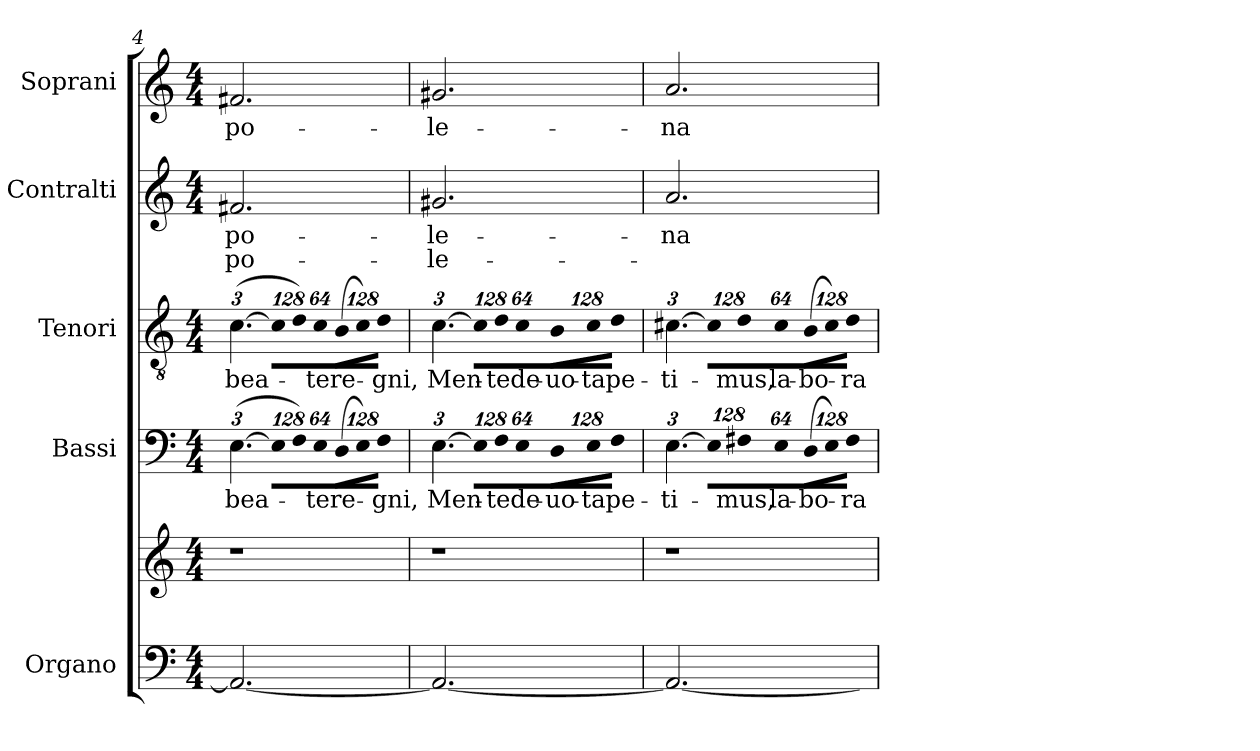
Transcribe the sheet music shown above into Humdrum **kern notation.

**kern	**kern	**kern	**text	**kern	**text	**kern	**text	**text	**kern	**text
*part5	*part5	*part4	*part4	*part3	*part3	*part2	*part2	*part2	*part1	*part1
*staff6	*staff5	*staff4	*staff4	*staff3	*staff3	*staff2	*staff2	*staff2	*staff1	*staff1
*I"Organo	*	*I"Bassi	*	*I"Tenori	*	*I"Contralti	*	*	*I"Soprani	*
*I'Org.	*	*I'B.	*	*I'T.	*	*I'C.	*	*	*I'S.	*
*clefF4	*clefG2	*clefF4	*	*clefGv2	*	*clefG2	*	*	*clefG2	*
*	*	*	*	*ITrd7c12	*	*	*	*	*	*
*k[]	*k[]	*k[]	*	*k[]	*	*k[]	*	*	*k[]	*
*C:	*C:	*C:	*	*C:	*	*C:	*	*	*C:	*
*M4/4	*M4/4	*M4/4	*	*M4/4	*	*M4/4	*	*	*M4/4	*
=4	=4	=4	=4	=4	=4	=4	=4	=4	=4	=4
!	!LO:N:vis=1	!	!	!	!	!	!	!	!	!
*	*	*Xbrackettup	*	*	*	*	*	*	*	*
!	!	!	!LO:LY:b:color=#000000	!	!	!	!	!	!	!
*	*	*	*	*Xbrackettup	*	*	*	*	*	*
!	!	!	!	!	!LO:LY:b:color=#000000	!	!	!	!	!
!	!	!	!	!	!	!	!LO:LY:b:color=#000000	!LO:LY:b:color=#000000	!	!
!	!	!	!	!	!	!	!	!	!	!LO:LY:b:color=#000000
2.AAi/_	2.r	([6.Ei\	-bea-	([6.Ci\	-bea-	2.f#Xi/	-po-	-po-	2.f#Xi/	-po-
!	!	!LO:N:vis=8	!	!LO:N:vis=8	!	!	!	!	!	!
.	.	1024%85Ei\L]	.	1024%85Ci\L]	.	.	.	.	.	.
!	!	!LO:N:vis=8	!	!LO:N:vis=8	!	!	!	!	!	!
.	.	1024%85Fi\)	.	1024%85Di\)	.	.	.	.	.	.
!	!	!LO:N:vis=8	!	!	!	!	!	!	!	!
!	!	!	!LO:LY:b:color=#000000	!LO:N:vis=8	!	!	!	!	!	!
!	!	!	!	!	!LO:LY:b:color=#000000	!	!	!	!	!
.	.	512%43Ei\J	-te	512%43Ci\J	-te	.	.	.	.	.
!	!	!LO:N:vis=8	!	!	!	!	!	!	!	!
!	!	!	!LO:LY:b:color=#000000	!LO:N:vis=8	!	!	!	!	!	!
!	!	!	!	!	!LO:LY:b:color=#000000	!	!	!	!	!
.	.	(1024%85Di\L	re-	(1024%85BBi\L	re-	.	.	.	.	.
!	!	!LO:N:vis=8	!	!LO:N:vis=8	!	!	!	!	!	!
.	.	1024%85Ei\)	.	1024%85Ci\)	.	.	.	.	.	.
!	!	!LO:N:vis=8	!	!	!	!	!	!	!	!
!	!	!	!LO:LY:b:color=#000000	!LO:N:vis=8	!	!	!	!	!	!
!	!	!	!	!	!LO:LY:b:color=#000000	!	!	!	!	!
.	.	512%43Fi\J	-gni,	512%43Di\J	-gni,	.	.	.	.	.
=5	=5	=5	=5	=5	=5	=5	=5	=5	=5	=5
!	!LO:N:vis=1	!	!	!	!	!	!	!	!	!
!	!	!	!LO:LY:b:color=#000000	!	!	!	!	!	!	!
!	!	!	!	!	!LO:LY:b:color=#000000	!	!	!	!	!
!	!	!	!	!	!	!	!LO:LY:b:color=#000000	!LO:LY:b:color=#000000	!	!
!	!	!	!	!	!	!	!	!	!	!LO:LY:b:color=#000000
2.AAi/_	2.r	[6.Ei\	Men-	[6.Ci\	Men-	2.g#Xi/	-le-	-le-	2.g#Xi/	-le-
!	!	!LO:N:vis=8	!	!LO:N:vis=8	!	!	!	!	!	!
.	.	1024%85Ei\L]	.	1024%85Ci\L]	.	.	.	.	.	.
!	!	!LO:N:vis=8	!	!	!	!	!	!	!	!
!	!	!	!LO:LY:b:color=#000000	!LO:N:vis=8	!	!	!	!	!	!
!	!	!	!	!	!LO:LY:b:color=#000000	!	!	!	!	!
.	.	1024%85Fi\	-te	1024%85Di\	-te	.	.	.	.	.
!	!	!LO:N:vis=8	!	!	!	!	!	!	!	!
!	!	!	!LO:LY:b:color=#000000	!LO:N:vis=8	!	!	!	!	!	!
!	!	!	!	!	!LO:LY:b:color=#000000	!	!	!	!	!
.	.	512%43Ei\J	de-	512%43Ci\J	de-	.	.	.	.	.
!	!	!LO:N:vis=8	!	!	!	!	!	!	!	!
!	!	!	!LO:LY:b:color=#000000	!LO:N:vis=8	!	!	!	!	!	!
!	!	!	!	!	!LO:LY:b:color=#000000	!	!	!	!	!
.	.	1024%85Di\L	-uo-	1024%85BBi\L	-uo-	.	.	.	.	.
!	!	!LO:N:vis=8	!	!	!	!	!	!	!	!
!	!	!	!LO:LY:b:color=#000000	!LO:N:vis=8	!	!	!	!	!	!
!	!	!	!	!	!LO:LY:b:color=#000000	!	!	!	!	!
.	.	1024%85Ei\	-ta	1024%85Ci\	-ta	.	.	.	.	.
!	!	!LO:N:vis=8	!	!	!	!	!	!	!	!
!	!	!	!LO:LY:b:color=#000000	!LO:N:vis=8	!	!	!	!	!	!
!	!	!	!	!	!LO:LY:b:color=#000000	!	!	!	!	!
.	.	512%43Fi\J	pe-	512%43Di\J	pe-	.	.	.	.	.
!!LO:LB:g=z
=6	=6	=6	=6	=6	=6	=6	=6	=6	=6	=6
!	!LO:N:vis=1	!	!	!	!	!	!	!	!	!
!	!	!	!LO:LY:b:color=#000000	!	!	!	!	!	!	!
!	!	!	!	!	!LO:LY:b:color=#000000	!	!	!	!	!
!	!	!	!	!	!	!	!LO:LY:b:color=#000000	!	!	!
!	!	!	!	!	!	!	!	!	!	!LO:LY:b:color=#000000
2.AAi/_	2.r	[6.Ei\	-ti-	[6.C#Xi\	-ti-	2.ai/	-na-	.	2.ai/	-na-
!	!	!LO:N:vis=8	!	!LO:N:vis=8	!	!	!	!	!	!
.	.	1024%85Ei\L]	.	1024%85C#i\L]	.	.	.	.	.	.
!	!	!LO:N:vis=8	!	!	!	!	!	!	!	!
!	!	!	!LO:LY:b:color=#000000	!LO:N:vis=8	!	!	!	!	!	!
!	!	!	!	!	!LO:LY:b:color=#000000	!	!	!	!	!
.	.	1024%85F#Xi\	-mus,	1024%85Di\	-mus,	.	.	.	.	.
!	!	!LO:N:vis=8	!	!	!	!	!	!	!	!
!	!	!	!LO:LY:b:color=#000000	!LO:N:vis=8	!	!	!	!	!	!
!	!	!	!	!	!LO:LY:b:color=#000000	!	!	!	!	!
.	.	512%43Ei\J	la-	512%43C#i\J	la-	.	.	.	.	.
!	!	!LO:N:vis=8	!	!	!	!	!	!	!	!
!	!	!	!LO:LY:b:color=#000000	!LO:N:vis=8	!	!	!	!	!	!
!	!	!	!	!	!LO:LY:b:color=#000000	!	!	!	!	!
.	.	(1024%85Di\L	-bo-	(1024%85BBi\L	-bo-	.	.	.	.	.
!	!	!LO:N:vis=8	!	!LO:N:vis=8	!	!	!	!	!	!
.	.	1024%85Ei\)	.	1024%85C#i\)	.	.	.	.	.	.
!	!	!LO:N:vis=8	!	!	!	!	!	!	!	!
!	!	!	!LO:LY:b:color=#000000	!LO:N:vis=8	!	!	!	!	!	!
!	!	!	!	!	!LO:LY:b:color=#000000	!	!	!	!	!
.	.	512%43F#i\J	-ra	512%43Di\J	-ra	.	.	.	.	.
=	=	=	=	=	=	=	=	=	=	=
*-	*-	*-	*-	*-	*-	*-	*-	*-	*-	*-
